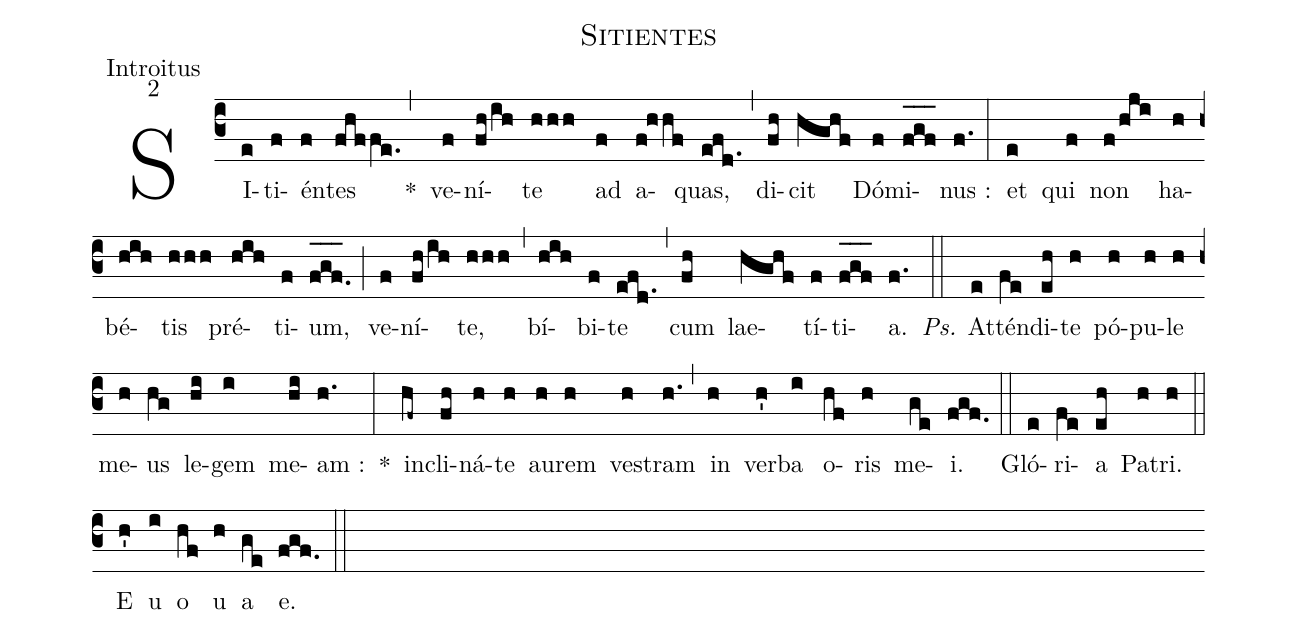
name:Sitientes;
office-part:Introitus;
mode:2;
%%
(c3) SI(e)ti(f)én(f)tes(fhffe.) <clear>*(,) ve(f)ní(fh/ih)te(hhh) ad(f) a(f!hhf)quas,(efd.1) (,) di(fh)cit(hghf) Dó(f)mi(f_[oh:h]g_[oh:h]f_[oh:h])nus :(f.) (:) et(e) qui(f) non(f/hji) ha(h)bé(hih)tis(hhh) pré(hih)ti(f)um,(f_[oh:h]g_[oh:h]f._[oh:h]) (;) ve(f)ní(fh/ih)te,(hhh) (,) bí(hih)bi(f)te(efd.1) (,) cum(fh) lae(hghf)tí(f)ti(f_[oh:h]g_[oh:h]f_[oh:h])a.(f.) (::) <i>Ps.</i> At(e)tén(fe)di(eh)te(h) pó(h)pu(h)le(h) me(h)us(hg) le(hi)gem(i) me(hi)am :(h.) *(:) in(hf~)cli(fh)ná(h)te(h) au(h)rem(h) ve(h)stram(h.) (,) in(h) ver(h')ba(i) o(hf)ris(h) me(ge)i.(fgf.) (::) Gló(e)ri(fe)a(eh) Pa(h)tri.(h) (::) <eu>E(h') u(i) o(hf) u(h) a(ge) e.</eu>(fgf.) (::)
